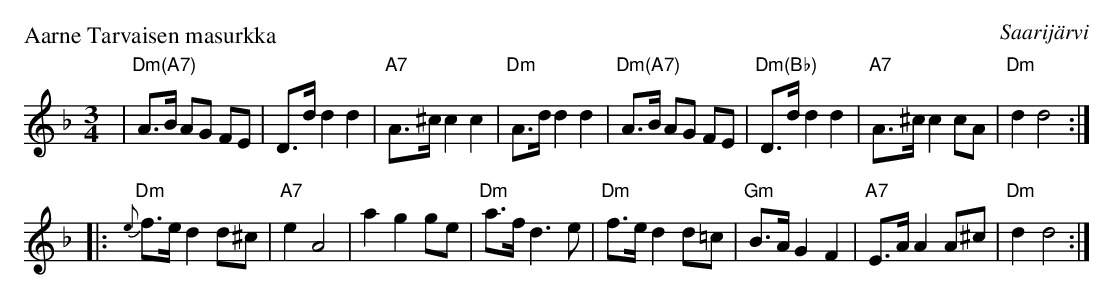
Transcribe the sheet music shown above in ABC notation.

X:1
P: Aarne Tarvaisen masurkka
O: Saarij\"arvi
M: 3/4
L: 1/8
K: Dm
| "Dm(A7)"A>B AG FE | D>d d2 d2 | "A7"A>^c c2 c2 | "Dm"A>d d2 d2 \
| "Dm(A7)"A>B AG FE | "Dm(Bb)"D>d d2 d2 | "A7"A>^c c2 cA | "Dm"d2 d4 :|
|:"Dm"{e}f>e d2 d^c | "A7"e2 A4 | a2 g2 ge | "Dm"a>f d3 e \
| "Dm"f>e d2 d=c | "Gm"B>A G2 F2 | "A7"E>A A2 A^c | "Dm"d2 d4 :|
